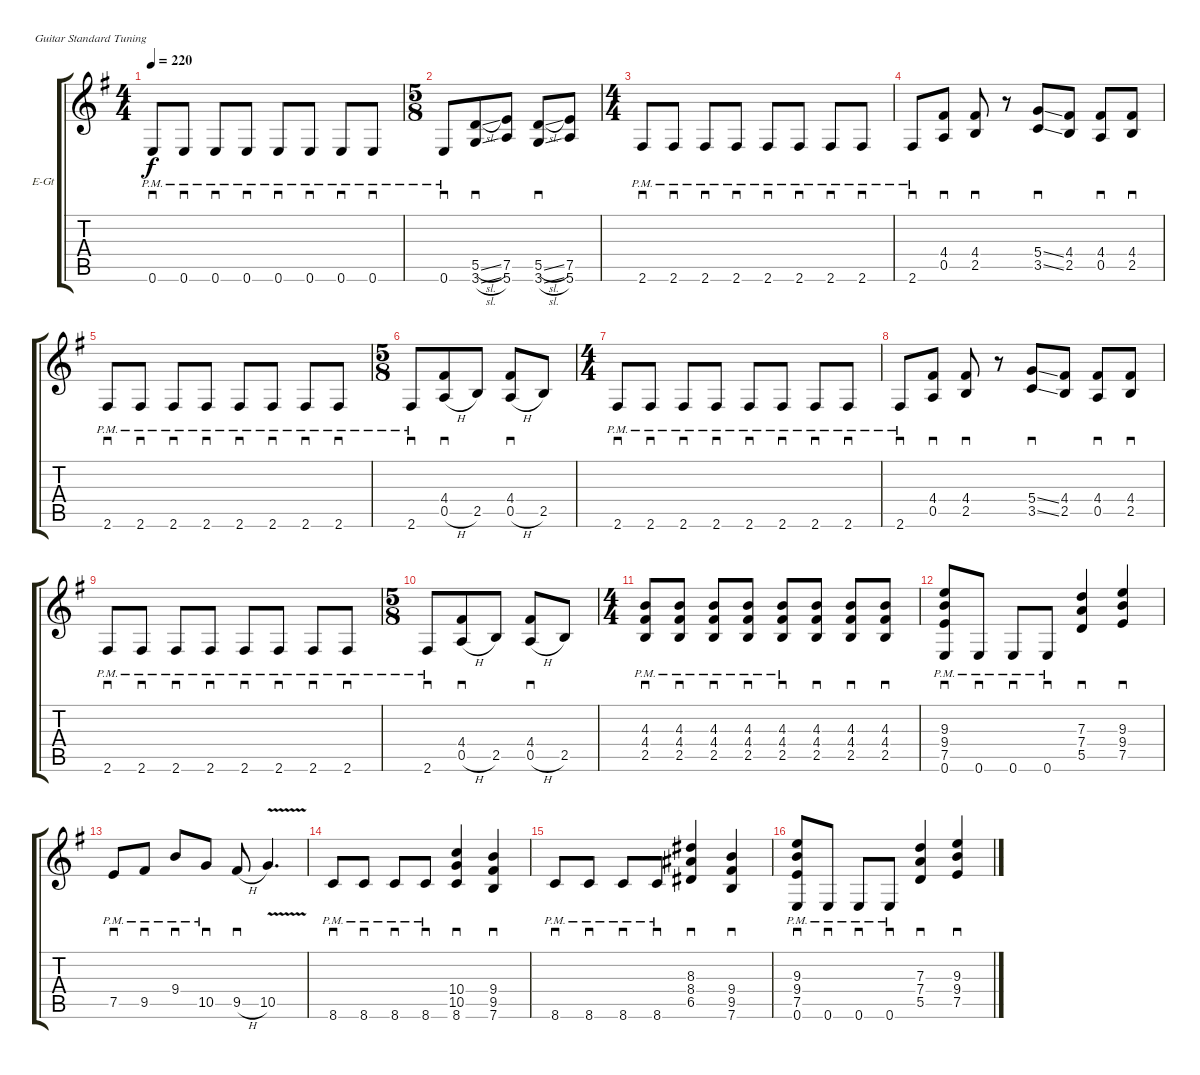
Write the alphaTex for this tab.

\defaultSystemsLayout 4
\bracketExtendMode groupsimilarinstruments
\firstSystemTrackNameOrientation horizontal
\otherSystemsTrackNameOrientation horizontal
\chordDiagramsInScore
\track ("Kirk H." "E-Gt") {instrument overdrivenguitar}
\staff {score tabs}
\tuning (E4 B3 G3 D3 A2 E2)
\ts (4 4)
\tempo 220
\clef g2
\scale
0.256303
\ks g
0.6{pm}.8{sd dy f} 0.6{pm}.8{sd} 0.6{pm}.8{sd} 0.6{pm}.8{sd} 0.6{pm}.8{sd} 0.6{pm}.8{sd} 0.6{pm}.8{sd} 0.6{pm}.8{sd} |
\ts (5 8)
\scale
0.487395 0.6{pm}.8{sd} (3.6{sl} 5.5{sl}).8{sd} (5.6 7.5).8 (3.6{sl} 5.5{sl}).8{sd} (5.6 7.5).8 |
\ts (4 4)
\scale
0.487395 2.6{pm}.8{sd} 2.6{pm}.8{sd} 2.6{pm}.8{sd} 2.6{pm}.8{sd} 2.6{pm}.8{sd} 2.6{pm}.8{sd} 2.6{pm}.8{sd} 2.6{pm}.8{sd} |
\scale
0.256303 2.6{pm}.8{sd} (0.5 4.4).8{sd} (2.5 4.4).8{sd} r.8 (3.5{ss} 5.4{ss}).8{sd} (4.4 2.5).8 (0.5 4.4).8{sd} (2.5 4.4).8{sd} |
\scale
0.256303 2.6{pm}.8{sd} 2.6{pm}.8{sd} 2.6{pm}.8{sd} 2.6{pm}.8{sd} 2.6{pm}.8{sd} 2.6{pm}.8{sd} 2.6{pm}.8{sd} 2.6{pm}.8{sd} |
\ts (5 8)
\scale
0.395904 2.6{pm}.8{sd} (0.5{h} 4.4).8{sd} 2.5.8 (0.5{h} 4.4).8{sd} 2.5.8 |
\ts (4 4)
\scale
0.395904 2.6{pm}.8{sd} 2.6{pm}.8{sd} 2.6{pm}.8{sd} 2.6{pm}.8{sd} 2.6{pm}.8{sd} 2.6{pm}.8{sd} 2.6{pm}.8{sd} 2.6{pm}.8{sd} |
\scale
0.208191 2.6{pm}.8{sd} (0.5 4.4).8{sd} (2.5 4.4).8{sd} r.8 (3.5{ss} 5.4{ss}).8{sd} (4.4 2.5).8 (0.5 4.4).8{sd} (2.5 4.4).8{sd} |
\scale
0.208191 2.6{pm}.8{sd} 2.6{pm}.8{sd} 2.6{pm}.8{sd} 2.6{pm}.8{sd} 2.6{pm}.8{sd} 2.6{pm}.8{sd} 2.6{pm}.8{sd} 2.6{pm}.8{sd} |
\ts (5 8)
\scale
0.395904 2.6{pm}.8{sd} (0.5{h} 4.4).8{sd} 2.5.8 (0.5{h} 4.4).8{sd} 2.5.8 |
\ts (4 4)
\scale
0.395904 (2.5{pm} 4.4 4.3).8{sd} (2.5{pm} 4.4 4.3).8{sd} (2.5{pm} 4.4 4.3).8{sd} (2.5{pm} 4.4 4.3).8{sd} (2.5{pm} 4.4 4.3).8{sd} (2.5 4.4 4.3).8{sd} (2.5 4.4 4.3).8{sd} (2.5 4.4 4.3).8{sd} |
\scale
0.333333 (0.6{pm} 7.5 9.4 9.3).8{sd} 0.6{pm}.8{sd} 0.6{pm}.8{sd} 0.6{pm}.8{sd} (5.5 7.4 7.3).4{sd} (7.5 9.4 9.3).4{sd} |
\scale
0.333333 7.5{pm}.8{sd} 9.5{pm}.8{sd} 9.4{pm}.8{sd} 10.5{pm}.8{sd} 9.5{h}.8{sd} 10.5{v}.4{d} |
\scale
0.333333 8.6{pm}.8{sd} 8.6{pm}.8{sd} 8.6{pm}.8{sd} 8.6{pm}.8{sd} (8.6 10.5 10.4).4{sd} (7.6 9.5 9.4).4{sd} |
\scale
0.333333 8.6{pm}.8{sd} 8.6{pm}.8{sd} 8.6{pm}.8{sd} 8.6{pm}.8{sd} (6.5 8.4 8.3).4{sd} (7.6 9.5 9.4).4{sd} |
\scale
0.333333 (0.6{pm} 7.5 9.4 9.3).8{sd} 0.6{pm}.8{sd} 0.6{pm}.8{sd} 0.6{pm}.8{sd} (5.5 7.4 7.3).4{sd} (7.5 9.4 9.3).4{sd}
